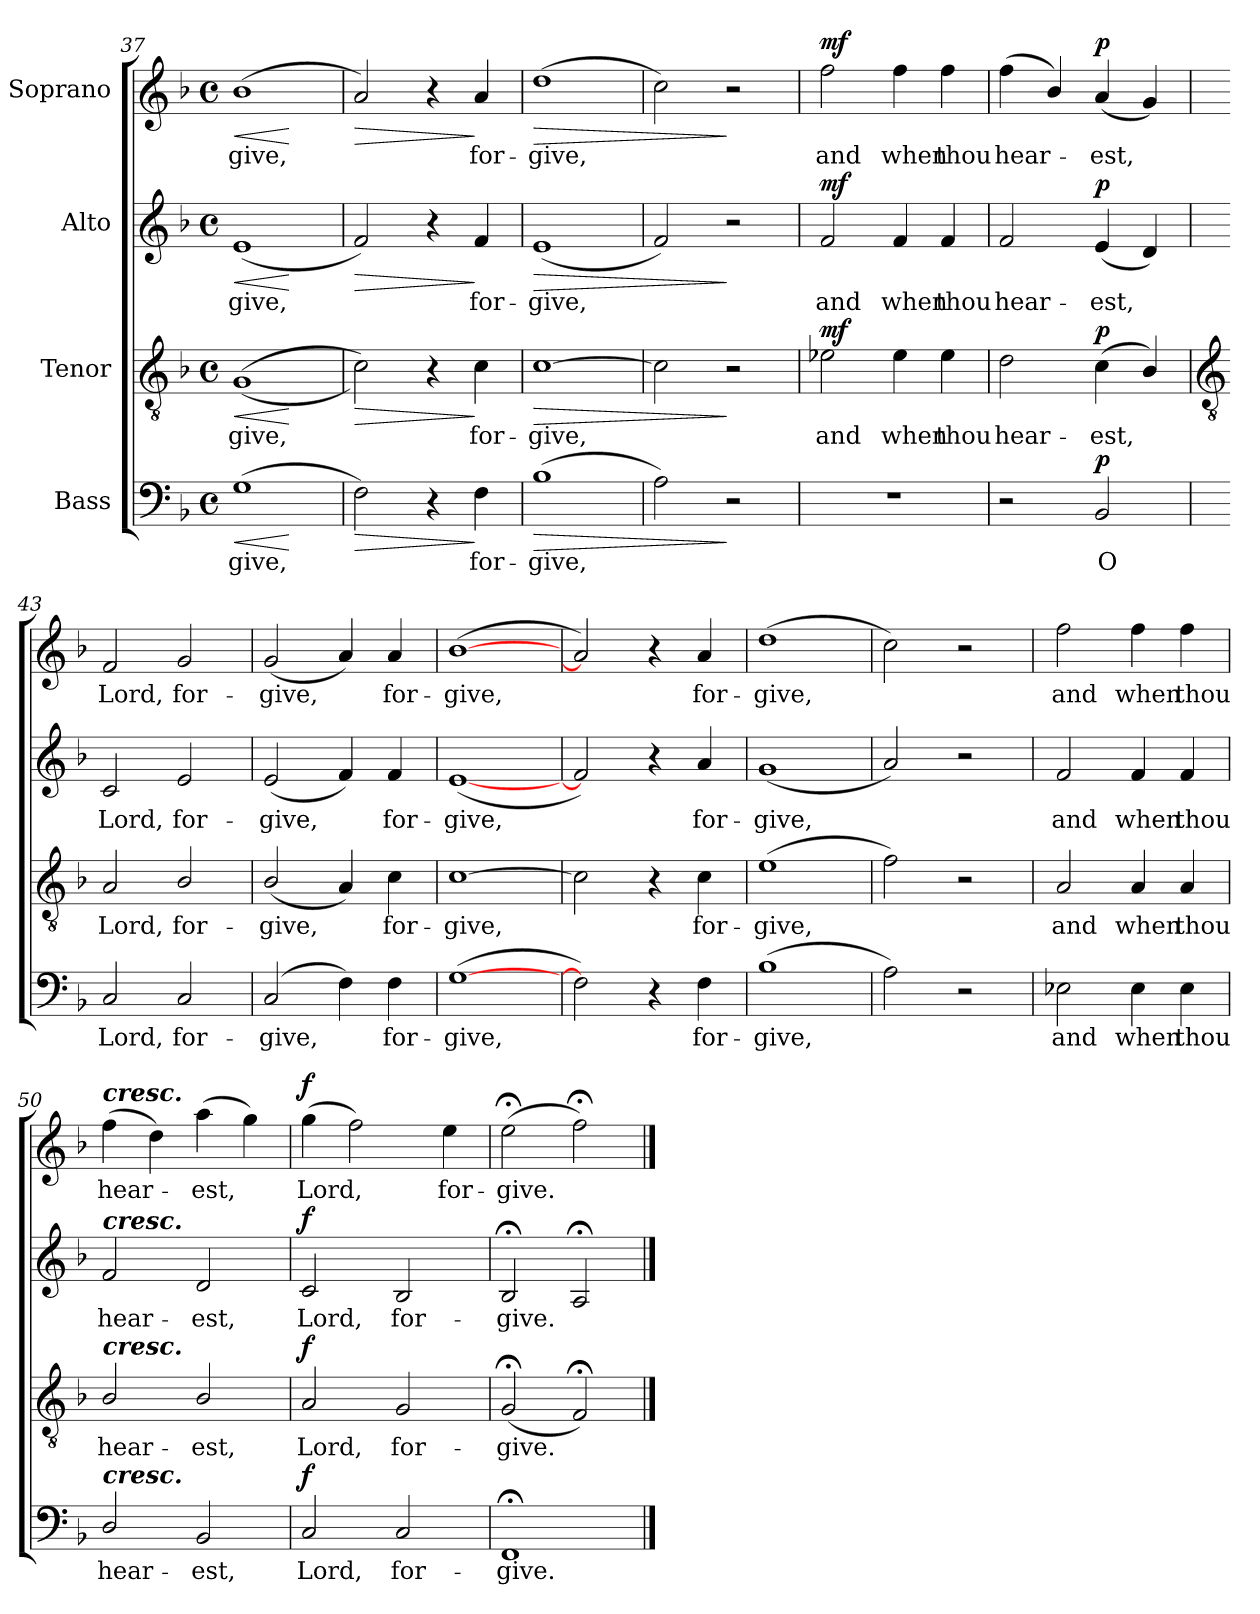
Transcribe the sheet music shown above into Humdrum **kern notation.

**kern	**text	**dynam	**kern	**text	**dynam	**kern	**text	**dynam	**kern	**text	**dynam
*part4	*part4	*part4	*part3	*part3	*part3	*part2	*part2	*part2	*part1	*part1	*part1
*staff4	*staff4	*staff4	*staff3	*staff3	*staff3	*staff2	*staff2	*staff2	*staff1	*staff1	*staff1
*I"Bass	*	*	*I"Tenor	*	*	*I"Alto	*	*	*I"Soprano	*	*
*clefF4	*	*	*clefGv2	*	*	*clefG2	*	*	*clefG2	*	*
*k[b-]	*	*	*k[b-]	*	*	*k[b-]	*	*	*k[b-]	*	*
*F:	*	*	*F:	*	*	*F:	*	*	*F:	*	*
*M4/4	*	*	*M4/4	*	*	*M4/4	*	*	*M4/4	*	*
*met(c)	*	*	*met(c)	*	*	*met(c)	*	*	*met(c)	*	*
=37	=37	=37	=37	=37	=37	=37	=37	=37	=37	=37	=37
!	!LO:LY:b	!LO:HP:b	!	!LO:LY:b	!LO:HP:b	!	!LO:LY:b	!LO:HP:b	!	!LO:LY:b	!LO:HP:b
(>1G	-give,	<	(>(>1G	-give,	<	(<1e	-give,	<	(<1b-	-give,	<
.	.	[	.	.	[	.	.	[	.	.	[
=38	=38	=38	=38	=38	=38	=38	=38	=38	=38	=38	=38
!	!	!LO:HP:b	!	!	!LO:HP:b	!	!	!LO:HP:b	!	!	!LO:HP:b
2F)	.	>	2c))	.	>	2f)	.	>	2a)	.	>
4r	.	.	4r	.	.	4r	.	.	4r	.	.
!	!LO:LY:b	!	!	!LO:LY:b	!	!	!LO:LY:b	!	!	!LO:LY:b	!
4F	for-	]	4c	for-	]	4f	for-	]	4a	for-	]
=39	=39	=39	=39	=39	=39	=39	=39	=39	=39	=39	=39
!	!LO:LY:b	!LO:HP:b	!	!LO:LY:b	!LO:HP:b	!	!LO:LY:b	!LO:HP:b	!	!LO:LY:b	!LO:HP:b
(>1B-	-give,	>	[1c	-give,	>	(<1e	-give,	>	(>1dd	-give,	>
=40	=40	=40	=40	=40	=40	=40	=40	=40	=40	=40	=40
2A)	.	.	2c]	.	.	2f)	.	.	2cc)	.	.
2r	.	]	2r	.	]	2r	.	]	2r	.	]
=41	=41	=41	=41	=41	=41	=41	=41	=41	=41	=41	=41
!	!	!	!	!LO:LY:b	!LO:DY:b	!	!LO:LY:b	!LO:DY:b	!	!LO:LY:b	!LO:DY:b
1r	.	.	2e-X	and	mf	2f	and	mf	2ff	and	mf
!	!	!	!	!LO:LY:b	!	!	!LO:LY:b	!	!	!LO:LY:b	!
.	.	.	4e-	when	.	4f	when	.	4ff	when	.
!	!	!	!	!LO:LY:b	!	!	!LO:LY:b	!	!	!LO:LY:b	!
.	.	.	4e-	thou	.	4f	thou	.	4ff	thou	.
=42	=42	=42	=42	=42	=42	=42	=42	=42	=42	=42	=42
!	!	!	!	!LO:LY:b	!	!	!LO:LY:b	!	!	!LO:LY:b	!
2r	.	.	2d	hear-	.	2f	hear-	.	(<4ff	hear-	.
.	.	.	.	.	.	.	.	.	4b-/)	.	.
!	!LO:LY:b	!LO:DY:b	!	!LO:LY:b	!LO:DY:b	!	!LO:LY:b	!LO:DY:b	!	!LO:LY:b	!LO:DY:b
2BB-	O	p	(<4c	-est,	p	(<4e	-est,	p	(<4a	est,	p
.	.	.	4B-/)	.	.	4d)	.	.	4g)	.	.
!!LO:LB:g=z
=43	=43	=43	=43	=43	=43	=43	=43	=43	=43	=43	=43
*	*	*	*clefGv2	*	*	*	*	*	*	*	*
!	!LO:LY:b	!	!	!LO:LY:b	!	!	!LO:LY:b	!	!	!LO:LY:b	!
2C	Lord,	.	2A	Lord,	.	2c	Lord,	.	2f	Lord,	.
!	!LO:LY:b	!	!	!LO:LY:b	!	!	!LO:LY:b	!	!	!LO:LY:b	!
2C	for-	.	2B-/	for-	.	2e	for-	.	2g	for-	.
=44	=44	=44	=44	=44	=44	=44	=44	=44	=44	=44	=44
!	!LO:LY:b	!	!	!LO:LY:b	!	!	!LO:LY:b	!	!	!LO:LY:b	!
(<2C	-give,	.	(<2B-/	-give,	.	(<2e	-give,	.	(<2g	-give,	.
4F)	.	.	4A)	.	.	4f)	.	.	4a)	.	.
!	!LO:LY:b	!	!	!LO:LY:b	!	!	!LO:LY:b	!	!	!LO:LY:b	!
4F	for-	.	4c	for-	.	4f	for-	.	4a	for-	.
=45	=45	=45	=45	=45	=45	=45	=45	=45	=45	=45	=45
!	!LO:LY:b	!	!	!LO:LY:b	!	!	!LO:LY:b	!	!	!LO:LY:b	!
(>[1G	-give,	.	[1c	-give,	.	(<[1e	-give,	.	(<[1b-	-give,	.
=46	=46	=46	=46	=46	=46	=46	=46	=46	=46	=46	=46
2F])	.	.	2c]	.	.	2f])	.	.	2a])	.	.
4r	.	.	4r	.	.	4r	.	.	4r	.	.
!	!LO:LY:b	!	!	!LO:LY:b	!	!	!LO:LY:b	!	!	!LO:LY:b	!
4F	for-	.	4c	for-	.	4a	for-	.	4a	for-	.
=47	=47	=47	=47	=47	=47	=47	=47	=47	=47	=47	=47
!	!LO:LY:b	!	!	!LO:LY:b	!	!	!LO:LY:b	!	!	!LO:LY:b	!
(>1B-	-give,	.	(>1e	-give,	.	(<1g	-give,	.	(>1dd	-give,	.
=48	=48	=48	=48	=48	=48	=48	=48	=48	=48	=48	=48
2A)	.	.	2f)	.	.	2a)	.	.	2cc)	.	.
2r	.	.	2r	.	.	2r	.	.	2r	.	.
=49	=49	=49	=49	=49	=49	=49	=49	=49	=49	=49	=49
!	!LO:LY:b	!	!	!LO:LY:b	!	!	!LO:LY:b	!	!	!LO:LY:b	!
2E-X	and	.	2A	and	.	2f	and	.	2ff	and	.
!	!LO:LY:b	!	!	!LO:LY:b	!	!	!LO:LY:b	!	!	!LO:LY:b	!
4E-	when	.	4A	when	.	4f	when	.	4ff	when	.
!	!LO:LY:b	!	!	!LO:LY:b	!	!	!LO:LY:b	!	!	!LO:LY:b	!
4E-	thou	.	4A	thou	.	4f	thou	.	4ff	thou	.
=50	=50	=50	=50	=50	=50	=50	=50	=50	=50	=50	=50
!	!	!	!	!	!	!	!	!	!LO:TX:a:Bi:t=cresc.	!	!
!	!	!	!	!	!	!LO:TX:a:Bi:t=cresc.	!	!	!	!	!
!	!	!	!LO:TX:a:Bi:t=cresc.	!	!	!	!	!	!	!	!
!LO:TX:a:Bi:t=cresc.	!	!	!	!	!	!	!	!	!	!	!
!	!LO:LY:b	!	!	!LO:LY:b	!	!	!LO:LY:b	!	!	!LO:LY:b	!
2D/	hear-	.	2B-/	hear-	.	2f	hear-	.	(>4ff	hear-	.
.	.	.	.	.	.	.	.	.	4dd)	.	.
!	!LO:LY:b	!	!	!LO:LY:b	!	!	!LO:LY:b	!	!	!LO:LY:b	!
2BB-	-est,	.	2B-/	-est,	.	2d	-est,	.	(>4aa	est,	.
.	.	.	.	.	.	.	.	.	4gg)	.	.
=51	=51	=51	=51	=51	=51	=51	=51	=51	=51	=51	=51
!	!LO:LY:b	!LO:DY:b	!	!LO:LY:b	!LO:DY:b	!	!LO:LY:b	!LO:DY:b	!	!LO:LY:b	!LO:DY:b
2C	Lord,	f	2A	Lord,	f	2c	Lord,	f	(>4gg	Lord,	f
.	.	.	.	.	.	.	.	.	2ff)	.	.
!	!LO:LY:b	!	!	!LO:LY:b	!	!	!LO:LY:b	!	!	!	!
2C	for-	.	2G	for-	.	2B-	for-	.	.	.	.
!	!	!	!	!	!	!	!	!	!	!LO:LY:b	!
.	.	.	.	.	.	.	.	.	4ee	for-	.
=52	=52	=52	=52	=52	=52	=52	=52	=52	=52	=52	=52
!	!LO:LY:b	!	!	!LO:LY:b	!	!	!LO:LY:b	!	!	!LO:LY:b	!
1FF;<	-give.	.	(<2G;<	-give.	.	2B-;<	-give.	.	(>2ee;<	-give.	.
.	.	.	2F;<)	.	.	2A;<	.	.	2ff;<)	.	.
==	==	==	==	==	==	==	==	==	==	==	==
*-	*-	*-	*-	*-	*-	*-	*-	*-	*-	*-	*-
